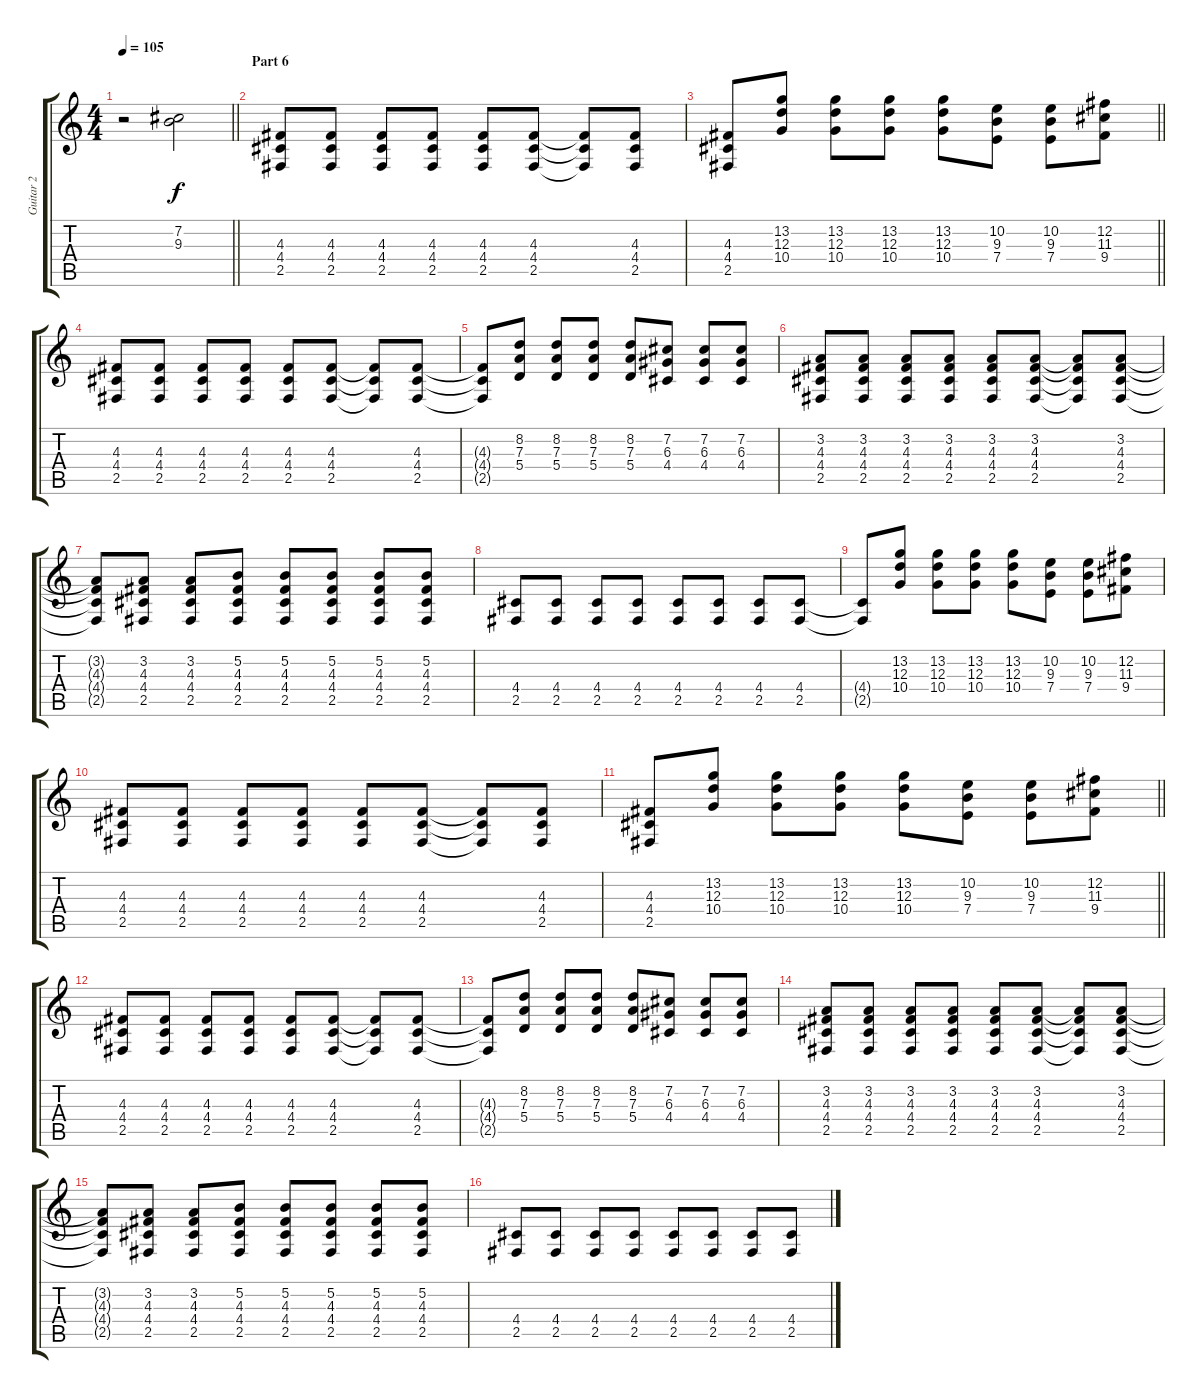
\track ("Guitar 2" "Guitar 2") {instrument overdrivenguitar}
\staff {score tabs}
\tuning (B3 Gb3 D3 A2 E2 B1) {hide}
\ts (4 4)
\tempo 105
\clef g2
\barLineRight lightlight
\ks c
r.2{dy f} (7.2{t} 9.3{t}).2 |
\section ("" "Part 6")
(4.3 4.4 2.5).8{volume 13 instrument overdrivenguitar} (4.3 4.4 2.5).8 (4.3 4.4 2.5).8 (4.3 4.4 2.5).8 (4.3 4.4 2.5).8 (4.3 4.4 2.5).8 (4.3{t} 4.4{t} 2.5{t}).8 (4.3 4.4 2.5).8 |
\barLineRight lightlight
(4.3 4.4 2.5).8 (13.2 12.3 10.4).8 (13.2 12.3 10.4).8 (13.2 12.3 10.4).8 (13.2 12.3 10.4).8 (10.2 9.3 7.4).8 (10.2 9.3 7.4).8 (12.2 11.3 9.4).8 |
(4.3 4.4 2.5).8 (4.3 4.4 2.5).8 (4.3 4.4 2.5).8 (4.3 4.4 2.5).8 (4.3 4.4 2.5).8 (4.3 4.4 2.5).8 (4.3{t} 4.4{t} 2.5{t}).8 (4.3 4.4 2.5).8 |
(4.3{t} 4.4{t} 2.5{t}).8 (8.2 7.3 5.4).8 (8.2 7.3 5.4).8 (8.2 7.3 5.4).8 (8.2 7.3 5.4).8 (7.2 6.3 4.4).8 (7.2 6.3 4.4).8 (7.2 6.3 4.4).8 |
(3.2 4.3 4.4 2.5).8 (3.2 4.3 4.4 2.5).8 (3.2 4.3 4.4 2.5).8 (3.2 4.3 4.4 2.5).8 (3.2 4.3 4.4 2.5).8 (3.2 4.3 4.4 2.5).8 (3.2{t} 4.3{t} 4.4{t} 2.5{t}).8 (3.2 4.3 4.4 2.5).8 |
(3.2{t} 4.3{t} 4.4{t} 2.5{t}).8 (3.2 4.3 4.4 2.5).8 (3.2 4.3 4.4 2.5).8 (5.2 4.3 4.4 2.5).8 (5.2 4.3 4.4 2.5).8 (5.2 4.3 4.4 2.5).8 (5.2 4.3 4.4 2.5).8 (5.2 4.3 4.4 2.5).8 |
(4.4 2.5).8 (4.4 2.5).8 (4.4 2.5).8 (4.4 2.5).8 (4.4 2.5).8 (4.4 2.5).8 (4.4 2.5).8 (4.4 2.5).8 |
(4.4{t} 2.5{t}).8 (13.2 12.3 10.4).8 (13.2 12.3 10.4).8 (13.2 12.3 10.4).8 (13.2 12.3 10.4).8 (10.2 9.3 7.4).8 (10.2 9.3 7.4).8 (12.2 11.3 9.4).8 |
(4.3 4.4 2.5).8 (4.3 4.4 2.5).8 (4.3 4.4 2.5).8 (4.3 4.4 2.5).8 (4.3 4.4 2.5).8 (4.3 4.4 2.5).8 (4.3{t} 4.4{t} 2.5{t}).8 (4.3 4.4 2.5).8 |
\barLineRight lightlight
(4.3 4.4 2.5).8 (13.2 12.3 10.4).8 (13.2 12.3 10.4).8 (13.2 12.3 10.4).8 (13.2 12.3 10.4).8 (10.2 9.3 7.4).8 (10.2 9.3 7.4).8 (12.2 11.3 9.4).8 |
(4.3 4.4 2.5).8 (4.3 4.4 2.5).8 (4.3 4.4 2.5).8 (4.3 4.4 2.5).8 (4.3 4.4 2.5).8 (4.3 4.4 2.5).8 (4.3{t} 4.4{t} 2.5{t}).8 (4.3 4.4 2.5).8 |
(4.3{t} 4.4{t} 2.5{t}).8 (8.2 7.3 5.4).8 (8.2 7.3 5.4).8 (8.2 7.3 5.4).8 (8.2 7.3 5.4).8 (7.2 6.3 4.4).8 (7.2 6.3 4.4).8 (7.2 6.3 4.4).8 |
(3.2 4.3 4.4 2.5).8 (3.2 4.3 4.4 2.5).8 (3.2 4.3 4.4 2.5).8 (3.2 4.3 4.4 2.5).8 (3.2 4.3 4.4 2.5).8 (3.2 4.3 4.4 2.5).8 (3.2{t} 4.3{t} 4.4{t} 2.5{t}).8 (3.2 4.3 4.4 2.5).8 |
(3.2{t} 4.3{t} 4.4{t} 2.5{t}).8 (3.2 4.3 4.4 2.5).8 (3.2 4.3 4.4 2.5).8 (5.2 4.3 4.4 2.5).8 (5.2 4.3 4.4 2.5).8 (5.2 4.3 4.4 2.5).8 (5.2 4.3 4.4 2.5).8 (5.2 4.3 4.4 2.5).8 |
(4.4 2.5).8{volume 11} (4.4 2.5).8 (4.4 2.5).8 (4.4 2.5).8 (4.4 2.5).8 (4.4 2.5).8 (4.4 2.5).8 (4.4 2.5).8
